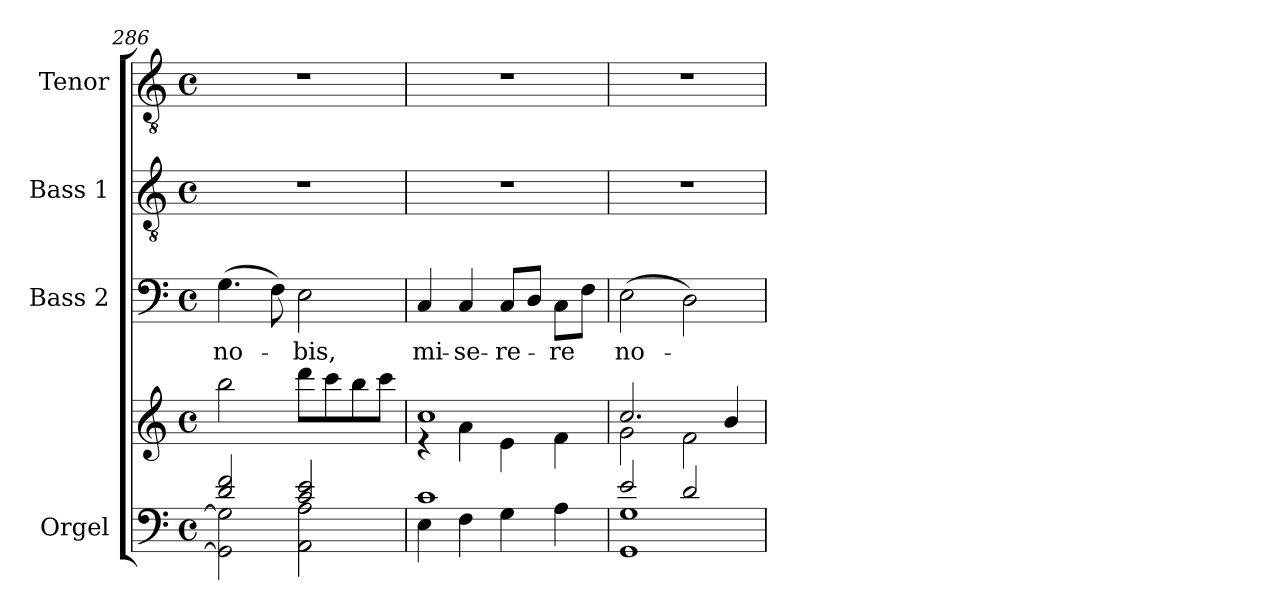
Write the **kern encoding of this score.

**kern	**kern	**kern	**text	**kern	**kern
*part4	*part4	*part3	*part3	*part2	*part1
*staff5	*staff4	*staff3	*staff3	*staff2	*staff1
*I"Orgel	*	*I"Bass 2	*	*I"Bass 1	*I"Tenor
*I'Org.	*	*I'B. 2	*	*I'B. 1	*I'T.
*clefF4	*clefG2	*clefF4	*	*clefGv2	*clefGv2
*k[]	*k[]	*k[]	*	*k[]	*k[]
*C:	*C:	*C:	*	*C:	*C:
*M4/4	*M4/4	*M4/4	*	*M4/4	*M4/4
*met(c)	*met(c)	*met(c)	*	*met(c)	*met(c)
=286	=286	=286	=286	=286	=286
*^	*	*	*	*	*
!	!	!	!	!LO:LY:b	!	!
2d/ 2f/	2GG\] 2G\]	2bb\	(>4.G\	no-	1r	1r
.	.	.	8F\)	.	.	.
!	!	!	!	!LO:LY:b	!	!
2c/ 2e/	2AA\ 2A\	8ddd\L	2E\	-bis,	.	.
.	.	8ccc\	.	.	.	.
.	.	8bb\	.	.	.	.
.	.	8ccc\J	.	.	.	.
!!LO:PB:g=z
=287	=287	=287	=287	=287	=287	=287
*	*	*^	*	*	*	*
!	!	!	!	!	!LO:LY:b	!	!
1c	4E\	1cc	4re	4C/	mi-	1r	1r
!	!	!	!	!	!LO:LY:b	!	!
.	4F\	.	4a\	4C/	-se-	.	.
!	!	!	!	!	!LO:LY:b	!	!
.	4G\	.	4e\	8C/L	-re-	.	.
.	.	.	.	8D/J	.	.	.
!	!	!	!	!	!LO:LY:b	!	!
.	4A\	.	4f\	8C\L	-re	.	.
.	.	.	.	8F\J	.	.	.
=288	=288	=288	=288	=288	=288	=288	=288
!	!	!	!	!	!LO:LY:b	!	!
2e/	1GG 1G	2.cc/	2g\	(>2E\	no-	1r	1r
2d/	.	.	2f\	2D\)	.	.	.
.	.	4b/	.	.	.	.	.
*v	*v	*	*	*	*	*	*
*	*v	*v	*	*	*	*
=	=	=	=	=	=
*-	*-	*-	*-	*-	*-
